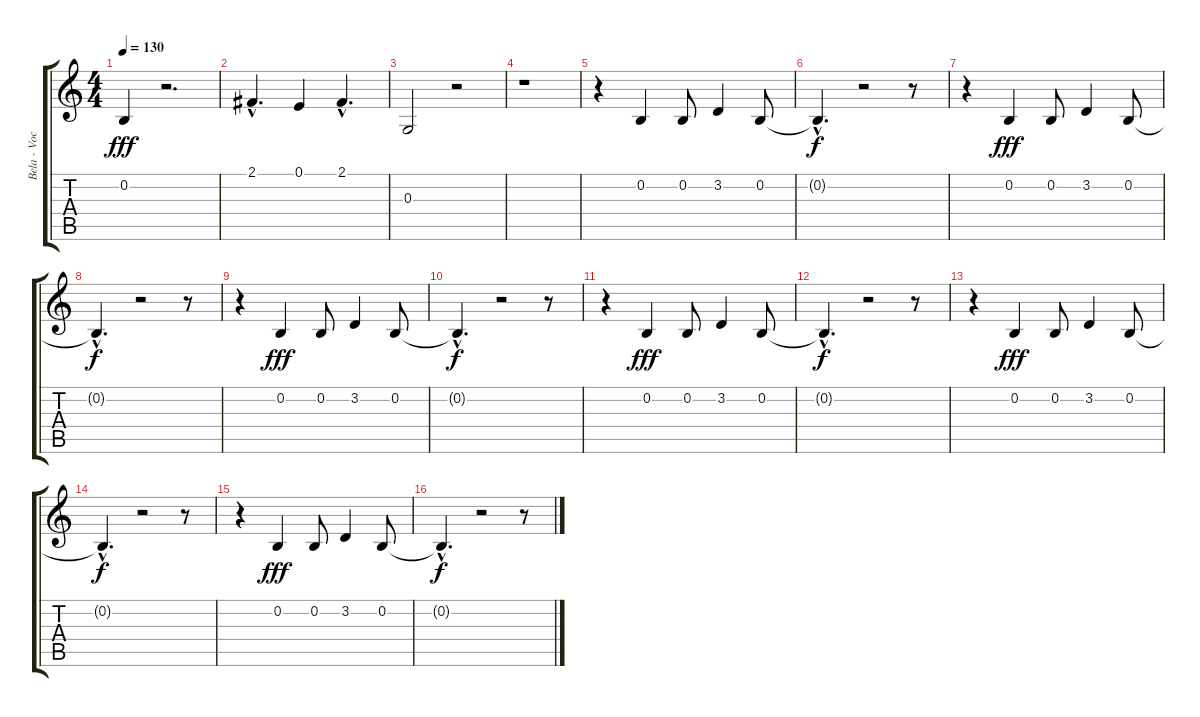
\track ("Bela - Vocals" "Bela - Voc") {instrument tenorsax}
\staff {score tabs}
\tuning (E4 B3 G3 D3 A2 E2) {hide}
\ts (4 4)
\tempo 130
\clef g2
\ks c
0.2.4{dy fff} r.2{d} |
2.1{hac}.4{d} 0.1.4 2.1{hac}.4{d} |
0.3.2 r.2 |
r.1 |
r.4 0.2.4 0.2.8 3.2.4 0.2.8 |
0.2{hac t}.4{d dy f} r.2 r.8 |
r.4 0.2.4{dy fff} 0.2.8 3.2.4 0.2.8 |
0.2{hac t}.4{d dy f} r.2 r.8 |
r.4 0.2.4{dy fff} 0.2.8 3.2.4 0.2.8 |
0.2{hac t}.4{d dy f} r.2 r.8 |
r.4 0.2.4{dy fff} 0.2.8 3.2.4 0.2.8 |
0.2{hac t}.4{d dy f} r.2 r.8 |
r.4 0.2.4{dy fff} 0.2.8 3.2.4 0.2.8 |
0.2{hac t}.4{d dy f} r.2 r.8 |
r.4 0.2.4{dy fff} 0.2.8 3.2.4 0.2.8 |
0.2{hac t}.4{d dy f} r.2 r.8
